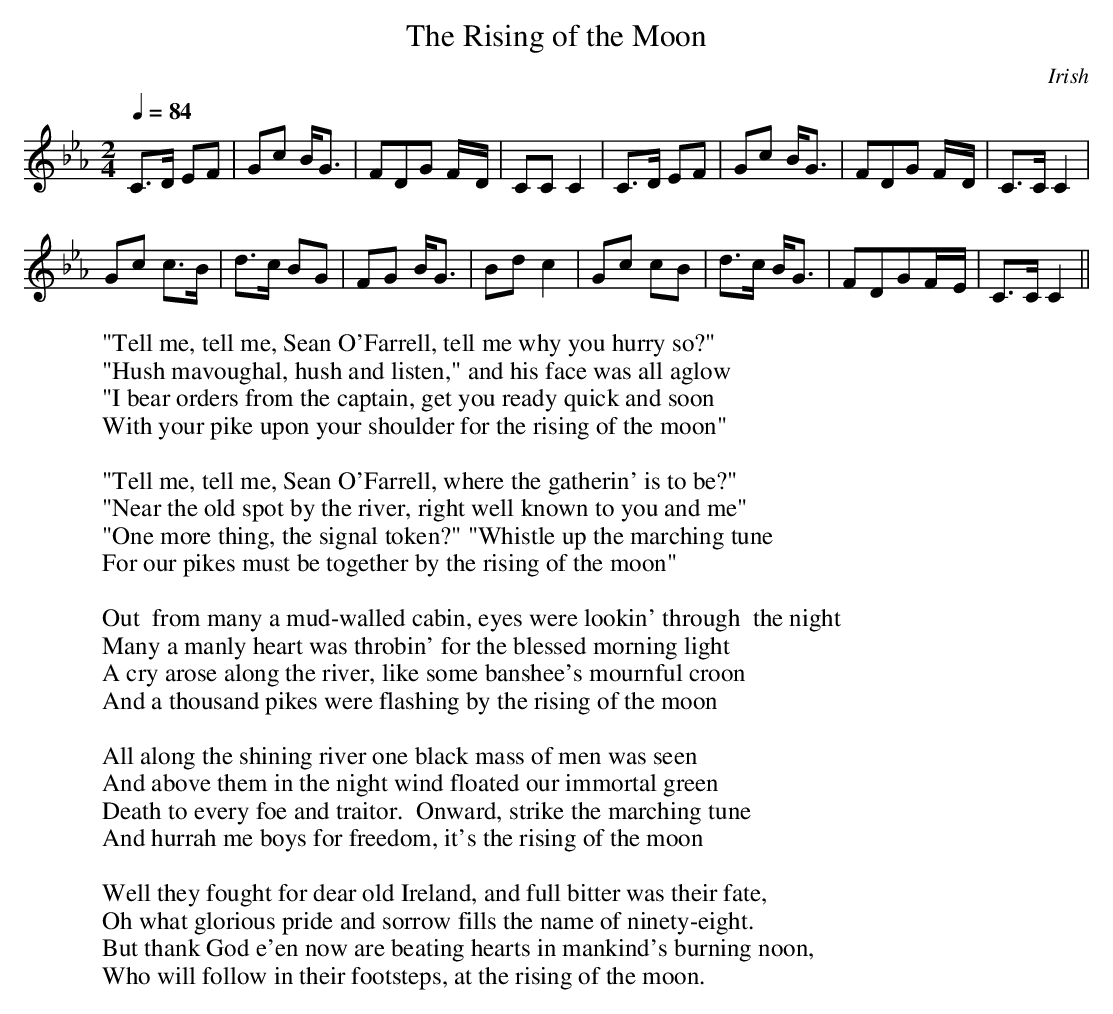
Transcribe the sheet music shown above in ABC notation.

X:1
T:Rising of the Moon, The
O:Irish
M:2/4
L:1/8
Q:1/4=84
W:"Tell me, tell me, Sean O'Farrell, tell me why you hurry so?"
W:"Hush mavoughal, hush and listen," and his face was all aglow
W:"I bear orders from the captain, get you ready quick and soon
W:With your pike upon your shoulder for the rising of the moon"
W:
W:"Tell me, tell me, Sean O'Farrell, where the gatherin' is to be?"
W:"Near the old spot by the river, right well known to you and me"
W:"One more thing, the signal token?" "Whistle up the marching tune
W:For our pikes must be together by the rising of the moon"
W:
W:Out  from many a mud-walled cabin, eyes were lookin' through  the night
W:Many a manly heart was throbin' for the blessed morning light
W:A cry arose along the river, like some banshee's mournful croon
W:And a thousand pikes were flashing by the rising of the moon
W:
W:All along the shining river one black mass of men was seen
W:And above them in the night wind floated our immortal green
W:Death to every foe and traitor.  Onward, strike the marching tune
W:And hurrah me boys for freedom, it's the rising of the moon
W:
W:Well they fought for dear old Ireland, and full bitter was their fate,
W:Oh what glorious pride and sorrow fills the name of ninety-eight.
W:But thank God e'en now are beating hearts in mankind's burning noon,
W:Who will follow in their footsteps, at the rising of the moon.
K:Eb
C3/2D/ EF|Gc B/G3/2|FDG F/-D/|CCC2|\
C3/2D/ EF|Gc B/G3/2|FDG F/-D/|C3/2C/ C2|
Gc c3/2B/|d3/2c/ BG|FG B/G3/2|Bd c2|\
Gc cB|d3/2c/ B/G3/2|FDGF/-E/|C3/2C/C2||
